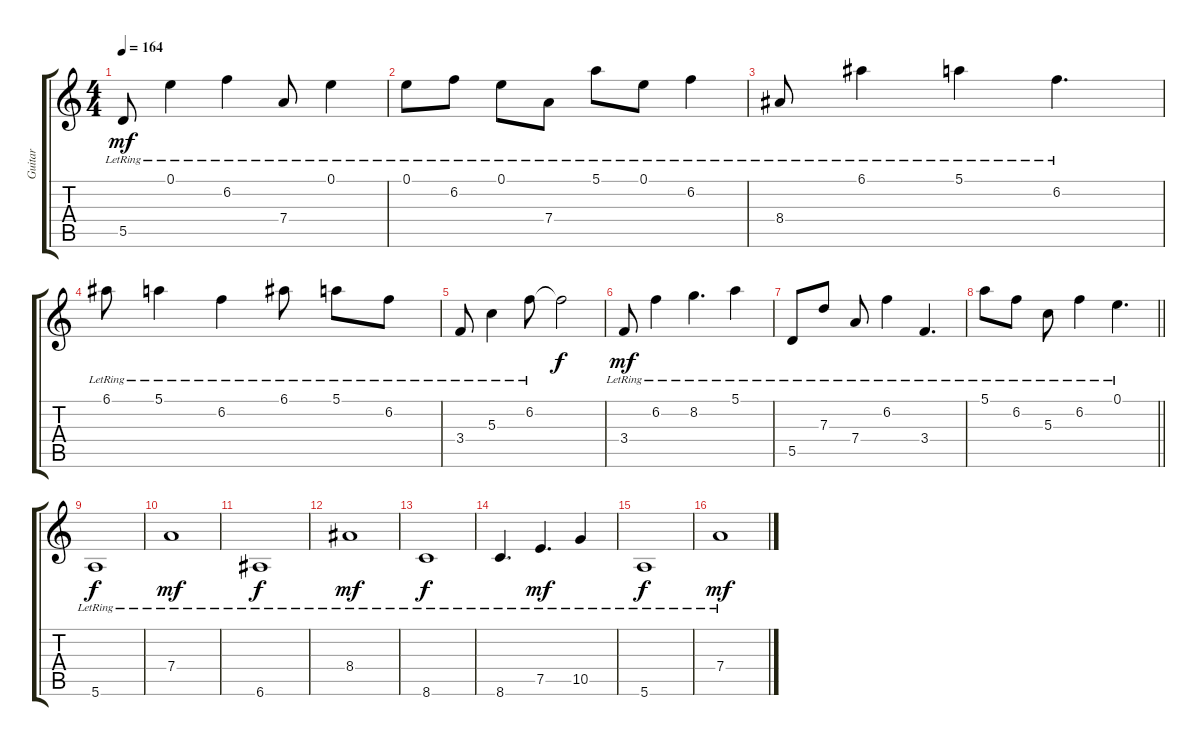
\track ("Guitar" "Guitar") {instrument overdrivenguitar}
\staff {score tabs}
\tuning (E4 B3 G3 D3 A2 E2) {hide}
\ts (4 4)
\tempo 164
\clef g2
\ks c
5.5{lr}.8{dy mf} 0.1{lr}.4 6.2{lr}.4 7.4{lr}.8 0.1{lr}.4 |
0.1{lr}.8 6.2{lr}.8 0.1{lr}.8 7.4{lr}.8 5.1{lr}.8 0.1{lr}.8 6.2{lr}.4 |
8.4{lr}.8 6.1{lr}.4 5.1{lr}.4 6.2{lr}.4{d} |
6.1{lr}.8 5.1{lr}.4 6.2{lr}.4 6.1{lr}.8 5.1{lr}.8 6.2{lr}.8 |
3.4{lr}.8 5.3{lr}.4 6.2{lr}.8 6.2{t}.2{dy f} |
3.4{lr}.8{dy mf} 6.2{lr}.4 8.2{lr}.4{d} 5.1{lr}.4 |
5.5{lr}.8 7.3{lr}.8 7.4{lr}.8 6.2{lr}.4 3.4{lr}.4{d} |
\barLineRight lightlight
5.1{lr}.8 6.2{lr}.8 5.3{lr}.8 6.2{lr}.4 0.1{lr}.4{d} |
\section ("" "")
5.6{lr}.1{dy f} |
7.4{lr}.1{dy mf} |
6.6{lr}.1{dy f} |
8.4{lr}.1{dy mf} |
8.6{lr}.1{dy f} |
8.6{lr}.4{d} 7.5{lr}.4{d dy mf} 10.5{lr}.4 |
5.6{lr}.1{dy f} |
7.4{lr}.1{dy mf}
